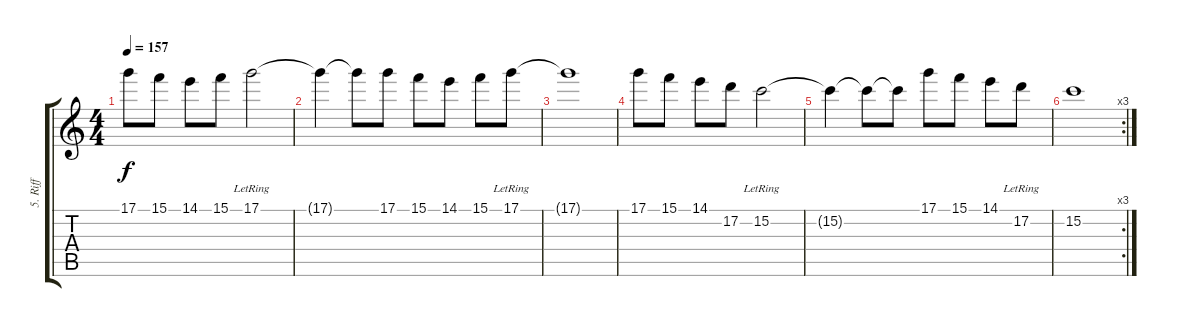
\track ("5. Riff" "5. Riff") {instrument overdrivenguitar}
\staff {score tabs}
\tuning (D4 A3 F3 C3 G2 C2) {hide}
\ts (4 4)
\tempo 157
\clef g2
\ks c
17.1.8{dy f} 15.1.8 14.1.8 15.1.8 17.1{lr}.2 |
17.1{t}.4 17.1{t}.8 17.1.8 15.1.8 14.1.8 15.1.8 17.1{lr}.8 |
17.1{t}.1 |
17.1.8 15.1.8 14.1.8 17.2.8 15.2{lr}.2 |
15.2{t}.4 15.2{t}.8 15.2{t}.8 17.1.8 15.1.8 14.1.8 17.2{lr}.8 |
\rc 3
15.2.1
